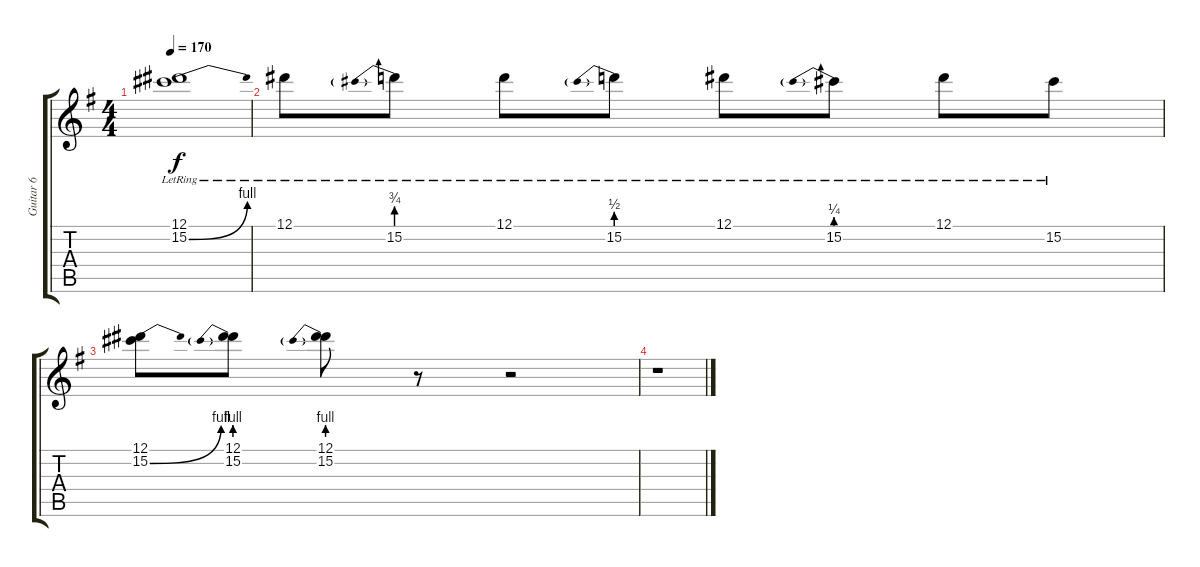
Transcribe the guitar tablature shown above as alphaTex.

\track ("Guitar 6" "Guitar 6") {instrument distortionguitar}
\staff {score tabs}
\tuning (Eb4 Bb3 Gb3 Db3 Ab2 Eb2) {hide}
\ts (4 4)
\tempo 170
\clef g2
\ks g
(12.1{lr} 15.2{be (bend 0 0 60 4) lr}).1{dy f} |
12.1{lr}.8 15.2{be (prebend 0 3 60 3) lr}.8 12.1{lr}.8 15.2{be (prebend 0 2 60 2) lr}.8 12.1{lr}.8 15.2{be (prebend 0 1 60 1) lr}.8 12.1{lr}.8 15.2{lr}.8 |
(12.1 15.2{be (bend 0 0 60 4)}).8 (12.1 15.2{be (prebend 0 4 60 4)}).8 (12.1 15.2{be (prebend 0 4 60 4)}).8 r.8 r.2 |
r.1
